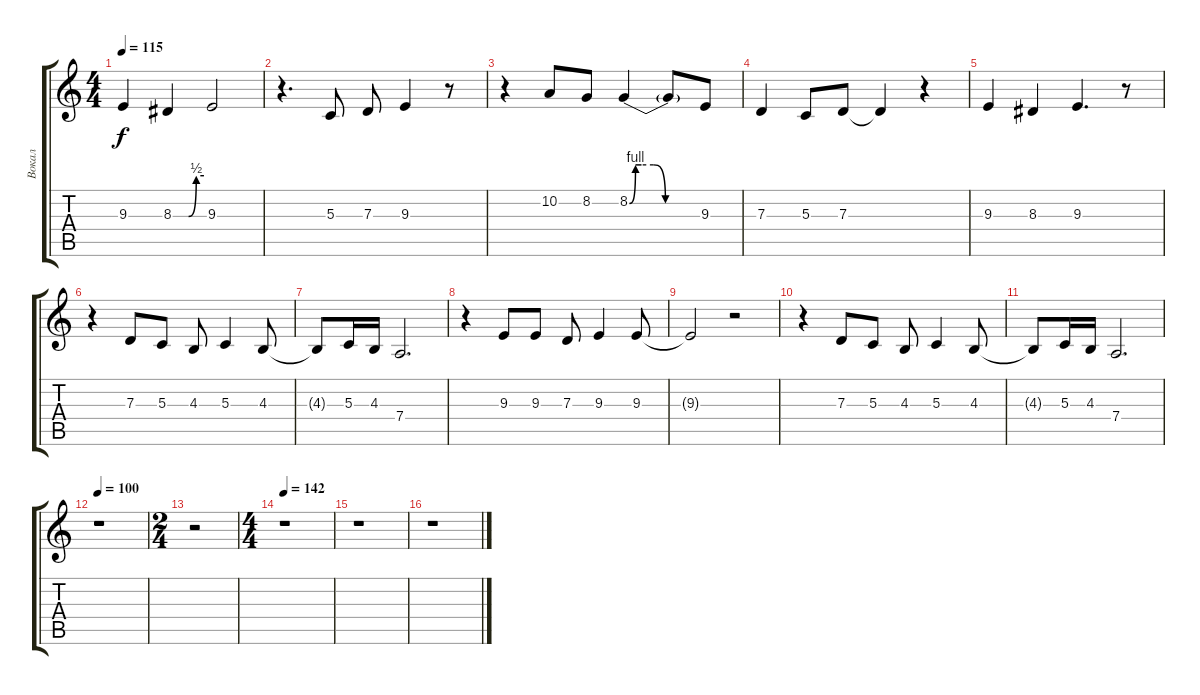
\track ("Вокал" "Вокал") {instrument oboe}
\staff {score tabs}
\tuning (E4 B3 G3 D3 A2 E2) {hide}
\ts (4 4)
\tempo 115
\clef g2
\ks c
9.3.4{dy f} 8.3{be (custom 0 0 30 0 45 2 60 2)}.4 9.3.2 |
r.4{d} 5.3.8 7.3.8 9.3.4 r.8 |
r.4 10.2.8 8.2.8 8.2{be (custom 0 0 5 4 10 4 20 4 30 0 60 0)}.4 8.2{t}.8 9.3.8 |
7.3.4 5.3.8 7.3.8 7.3{t}.4 r.4 |
9.3.4 8.3.4 9.3.4{d} r.8 |
r.4 7.3.8 5.3.8 4.3.8 5.3.4 4.3.8 |
4.3{t}.8 5.3.16 4.3.16 7.4.2{d} |
r.4 9.3.8 9.3.8 7.3.8 9.3.4 9.3.8 |
9.3{t}.2 r.2 |
r.4 7.3.8 5.3.8 4.3.8 5.3.4 4.3.8 |
4.3{t}.8 5.3.16 4.3.16 7.4.2{d} |
\tempo 100
r.1 |
\ts (2 4)
r.2 |
\ts (4 4)
\tempo 142
r.1 |
r.1 |
r.1
